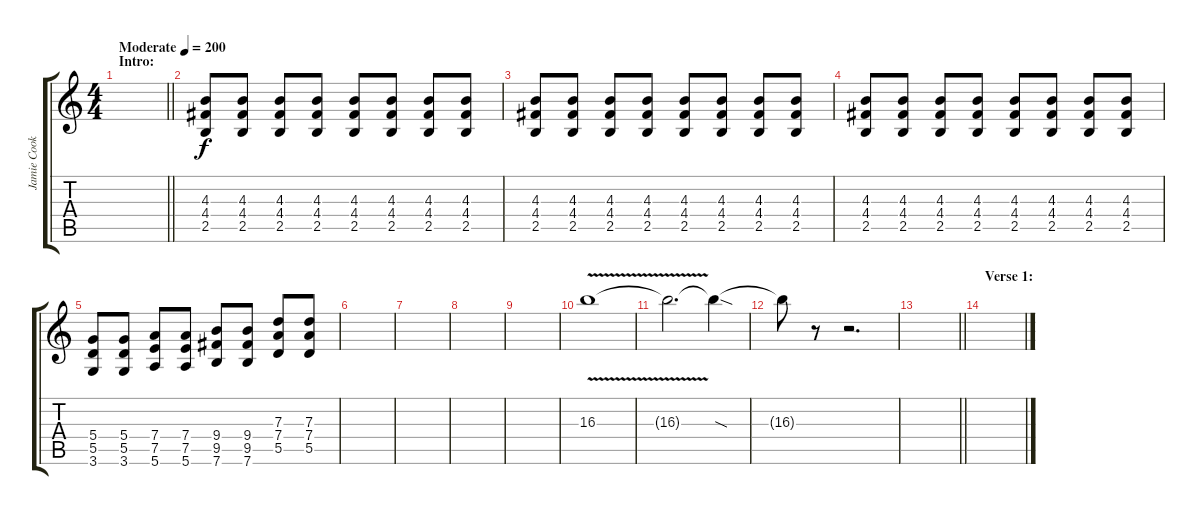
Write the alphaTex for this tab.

\track ("Jamie Cook (Guitar 2)" "Jamie Cook") {instrument overdrivenguitar}
\staff {score tabs}
\tuning (E4 B3 G3 D3 A2 E2) {hide}
\ts (4 4)
\section ("" "Intro:")
\tempo (200 "Moderate")
\clef g2
\barLineRight lightlight
\ks c
|
\section ("" "")
(4.3 4.4 2.5).8 (4.3 4.4 2.5).8 (4.3 4.4 2.5).8 (4.3 4.4 2.5).8 (4.3 4.4 2.5).8 (4.3 4.4 2.5).8 (4.3 4.4 2.5).8 (4.3 4.4 2.5).8 |
(4.3 4.4 2.5).8 (4.3 4.4 2.5).8 (4.3 4.4 2.5).8 (4.3 4.4 2.5).8 (4.3 4.4 2.5).8 (4.3 4.4 2.5).8 (4.3 4.4 2.5).8 (4.3 4.4 2.5).8 |
(4.3 4.4 2.5).8 (4.3 4.4 2.5).8 (4.3 4.4 2.5).8 (4.3 4.4 2.5).8 (4.3 4.4 2.5).8 (4.3 4.4 2.5).8 (4.3 4.4 2.5).8 (4.3 4.4 2.5).8 |
(5.4 5.5 3.6).8 (5.4 5.5 3.6).8 (7.4 7.5 5.6).8 (7.4 7.5 5.6).8 (9.4 9.5 7.6).8 (9.4 9.5 7.6).8 (7.3 7.4 5.5).8 (7.3 7.4 5.5).8 |
|
|
|
|
16.3{v}.1 |
16.3{t}.2{d} 16.3{sod t}.4 |
16.3{t}.8 r.8 r.2{d} |
\barLineRight lightlight
|
\section ("" "Verse 1:")
